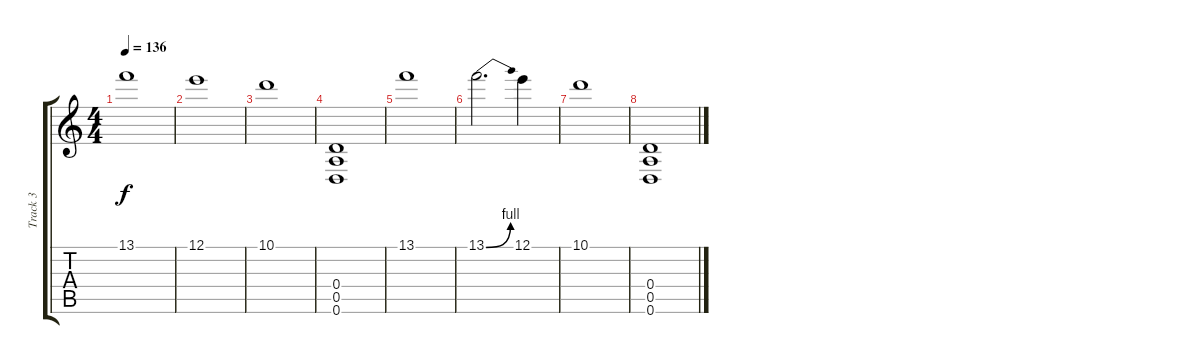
\track ("Track 3" "Track 3") {instrument distortionguitar}
\staff {score tabs}
\tuning (E4 B3 G3 D3 A2 D2) {hide}
\ts (4 4)
\tempo 136
\clef g2
\ks c
13.1.1{dy f} |
12.1.1 |
10.1.1 |
(0.4 0.5 0.6).1 |
13.1.1 |
13.1{be (bend 0 0 60 4)}.2{d} 12.1.4 |
10.1.1 |
(0.4 0.5 0.6).1
